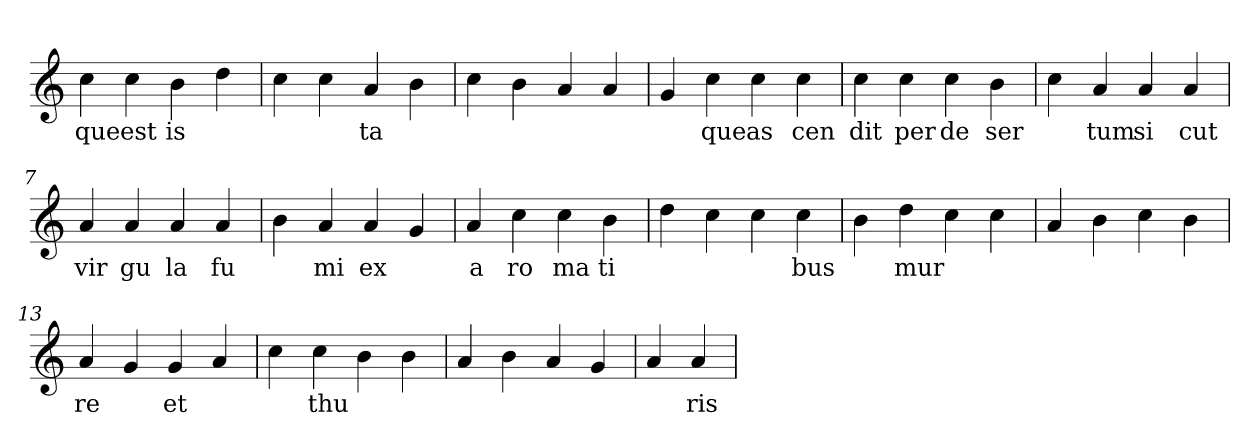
**kern	**text
*part1	*part1
*staff1	*staff1
*clefG2	*
=1	=1
4cc	que
4cc	est
4b	is
4dd	.
=2	=2
4cc	.
4cc	.
4a	ta
4b	.
=3	=3
4cc	.
4b	.
4a	.
4a	.
=4	=4
4g	.
4cc	que
4cc	as
4cc	cen
=5	=5
4cc	dit
4cc	per
4cc	de
4b	ser
=6	=6
4cc	.
4a	tum
4a	si
4a	cut
=7	=7
4a	vir
4a	gu
4a	la
4a	fu
=8	=8
4b	.
4a	mi
4a	ex
4g	.
=9	=9
4a	a
4cc	ro
4cc	ma
4b	ti
=10	=10
4dd	.
4cc	.
4cc	.
4cc	bus
=11	=11
4b	.
4dd	mur
4cc	.
4cc	.
=12	=12
4a	.
4b	.
4cc	.
4b	.
=13	=13
4a	re
4g	.
4g	et
4a	.
=14	=14
4cc	.
4cc	thu
4b	.
4b	.
=15	=15
4a	.
4b	.
4a	.
4g	.
=16	=16
4a	.
4a	ris
=	=
*-	*-
